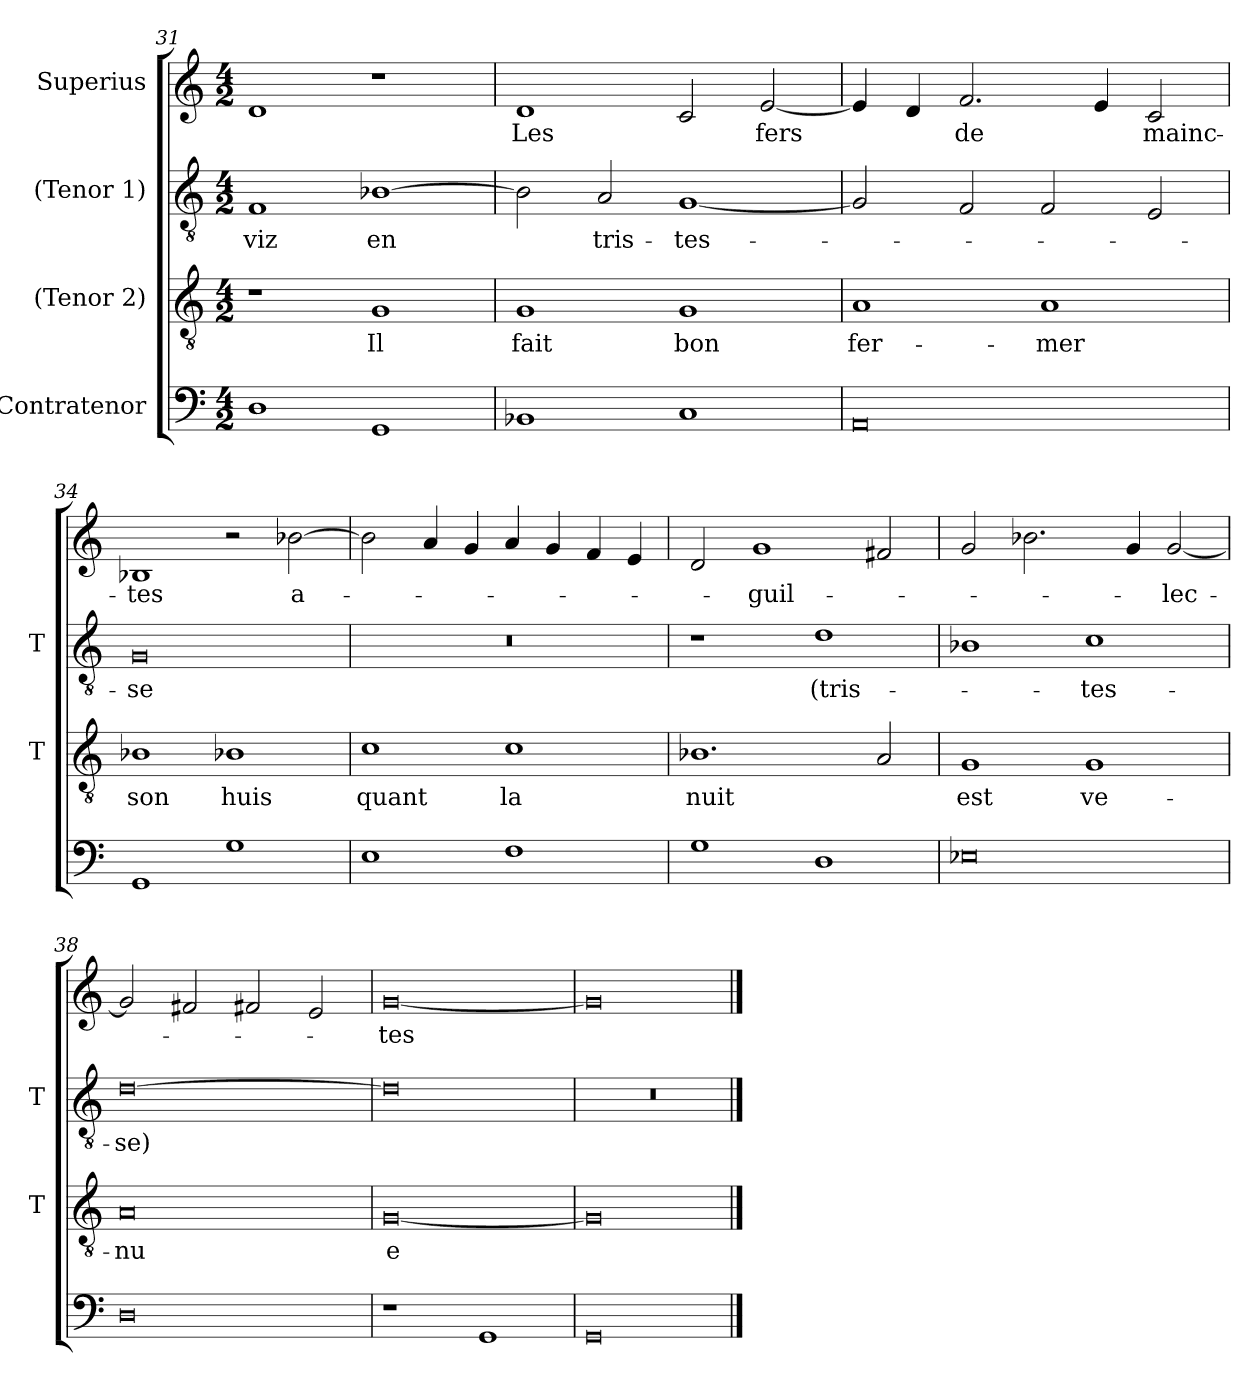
**kern	**kern	**text	**kern	**text	**kern	**text
*part4	*part3	*part3	*part2	*part2	*part1	*part1
*staff4	*staff3	*staff3	*staff2	*staff2	*staff1	*staff1
*I"Contratenor	*I"(Tenor 2)	*	*I"(Tenor 1)	*	*I"Superius	*
*	*I'T	*	*I'T	*	*	*
*clefF4	*clefGv2	*	*clefGv2	*	*clefG2	*
*M4/2	*M4/2	*	*M4/2	*	*M4/2	*
=31	=31	=31	=31	=31	=31	=31
1D	1r	.	1F	-viz	1d	.
1GG	1G	-Il	[1B-X	-en	1r	.
=32	=32	=32	=32	=32	=32	=32
1BB-X	1G	-fait	2B-]	.	1d	-Les
.	.	.	2A	tris-	.	.
1C	1G	-bon	[1G	-tes-	2c	.
.	.	.	.	.	[2e	-fers
=33	=33	=33	=33	=33	=33	=33
0AA	1A	fer-	2G]	.	4e]	.
.	.	.	.	.	4d	.
.	.	.	2F	.	2.f	-de
.	1A	-mer	2F	.	.	.
.	.	.	.	.	4e	.
.	.	.	2E	.	2c	mainc-
=34	=34	=34	=34	=34	=34	=34
1GG	1B-X	-son	0G	-se	1B-X	-tes
1G	1B-X	-huis	.	.	2r	.
.	.	.	.	.	[2b-X	a-
=35	=35	=35	=35	=35	=35	=35
1E	1c	-quant	0r	.	2b-]	.
.	.	.	.	.	4a	.
.	.	.	.	.	4g	.
1F	1c	-la	.	.	4a	.
.	.	.	.	.	4g	.
.	.	.	.	.	4f	.
.	.	.	.	.	4e	.
=36	=36	=36	=36	=36	=36	=36
1G	1.B-X	-nuit	1r	.	2d	.
.	.	.	.	.	1g	-guil-
1D	.	.	1d	(tris-	.	.
.	2A	.	.	.	2f#X	.
=37	=37	=37	=37	=37	=37	=37
0E-X	1G	-est	1B-X	.	2g	.
.	.	.	.	.	2.b-X	.
.	1G	ve-	1c	-tes-	.	.
.	.	.	.	.	4g	.
.	.	.	.	.	[2g	-lec-
=38	=38	=38	=38	=38	=38	=38
0D	0A	-nu	[0d	-se)	2g]	.
.	.	.	.	.	2f#X	.
.	.	.	.	.	2f#X	.
.	.	.	.	.	2e	.
=39	=39	=39	=39	=39	=39	=39
1r	[0G	-e	0d]	.	[0g	-tes
1GG	.	.	.	.	.	.
=40	=40	=40	=40	=40	=40	=40
0GG	0G]	.	0r	.	0g]	.
==	==	==	==	==	==	==
*-	*-	*-	*-	*-	*-	*-
